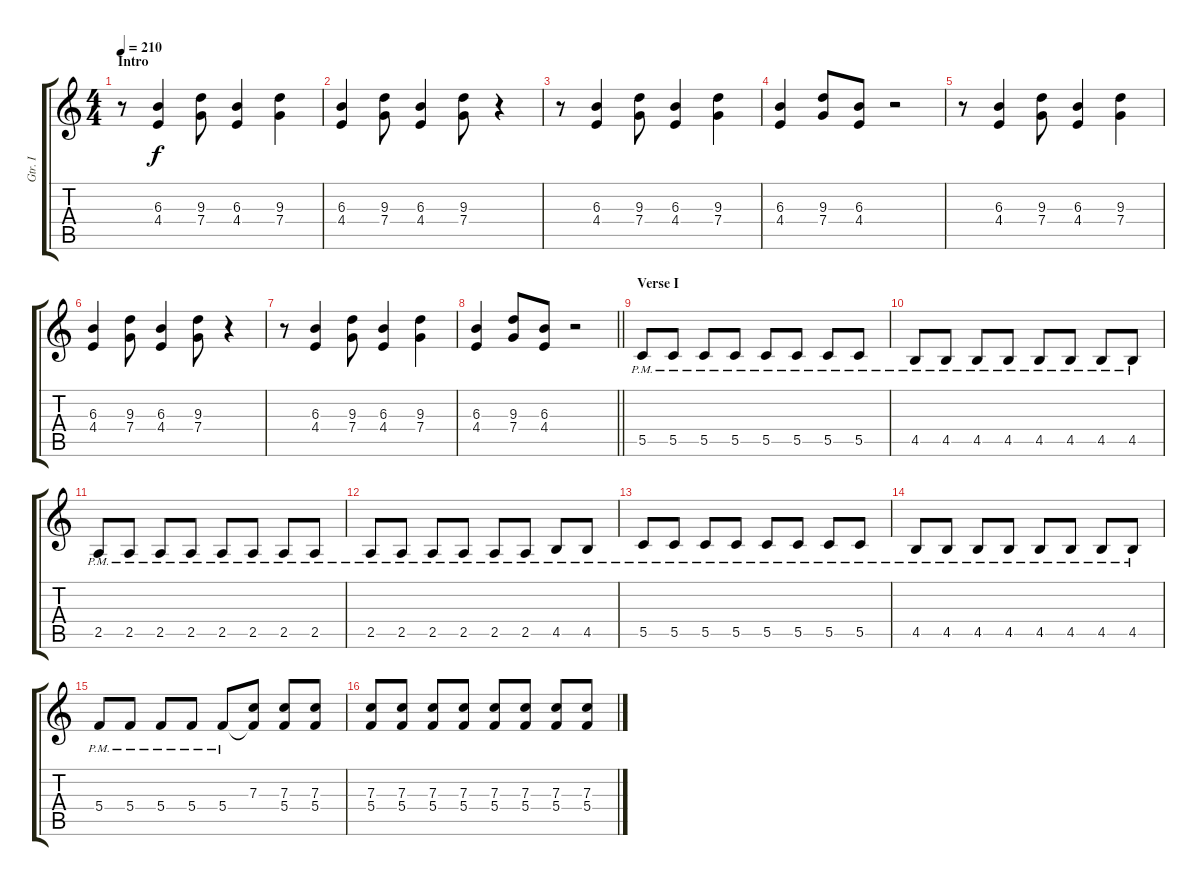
\track ("Gtr. I" "Gtr. I") {instrument distortionguitar}
\staff {score tabs}
\tuning (D4 A3 F3 C3 G2 D2) {hide}
\ts (4 4)
\section ("" "Intro")
\tempo 210
\clef g2
\ks c
r.8{dy f instrument distortionguitar} (6.3 4.4).4 (9.3 7.4).8 (6.3 4.4).4 (9.3 7.4).4 |
(6.3 4.4).4 (9.3 7.4).8 (6.3 4.4).4 (9.3 7.4).8 r.4 |
r.8 (6.3 4.4).4 (9.3 7.4).8 (6.3 4.4).4 (9.3 7.4).4 |
(6.3 4.4).4 (9.3 7.4).8 (6.3 4.4).8 r.2 |
r.8 (6.3 4.4).4 (9.3 7.4).8 (6.3 4.4).4 (9.3 7.4).4 |
(6.3 4.4).4 (9.3 7.4).8 (6.3 4.4).4 (9.3 7.4).8 r.4 |
r.8 (6.3 4.4).4 (9.3 7.4).8 (6.3 4.4).4 (9.3 7.4).4 |
\barLineRight lightlight
(6.3 4.4).4 (9.3 7.4).8 (6.3 4.4).8 r.2 |
\section ("" "Verse I")
5.5{pm}.8 5.5{pm}.8 5.5{pm}.8 5.5{pm}.8 5.5{pm}.8 5.5{pm}.8 5.5{pm}.8 5.5{pm}.8 |
4.5{pm}.8 4.5{pm}.8 4.5{pm}.8 4.5{pm}.8 4.5{pm}.8 4.5{pm}.8 4.5{pm}.8 4.5{pm}.8 |
2.5{pm}.8 2.5{pm}.8 2.5{pm}.8 2.5{pm}.8 2.5{pm}.8 2.5{pm}.8 2.5{pm}.8 2.5{pm}.8 |
2.5{pm}.8 2.5{pm}.8 2.5{pm}.8 2.5{pm}.8 2.5{pm}.8 2.5{pm}.8 4.5{pm}.8 4.5{pm}.8 |
5.5{pm}.8 5.5{pm}.8 5.5{pm}.8 5.5{pm}.8 5.5{pm}.8 5.5{pm}.8 5.5{pm}.8 5.5{pm}.8 |
4.5{pm}.8 4.5{pm}.8 4.5{pm}.8 4.5{pm}.8 4.5{pm}.8 4.5{pm}.8 4.5{pm}.8 4.5{pm}.8 |
5.4{pm}.8 5.4{pm}.8 5.4{pm}.8 5.4{pm}.8 5.4{pm}.8 (7.3 5.4{t}).8 (7.3 5.4).8 (7.3 5.4).8 |
(7.3 5.4).8 (7.3 5.4).8 (7.3 5.4).8 (7.3 5.4).8 (7.3 5.4).8 (7.3 5.4).8 (7.3 5.4).8 (7.3 5.4).8
